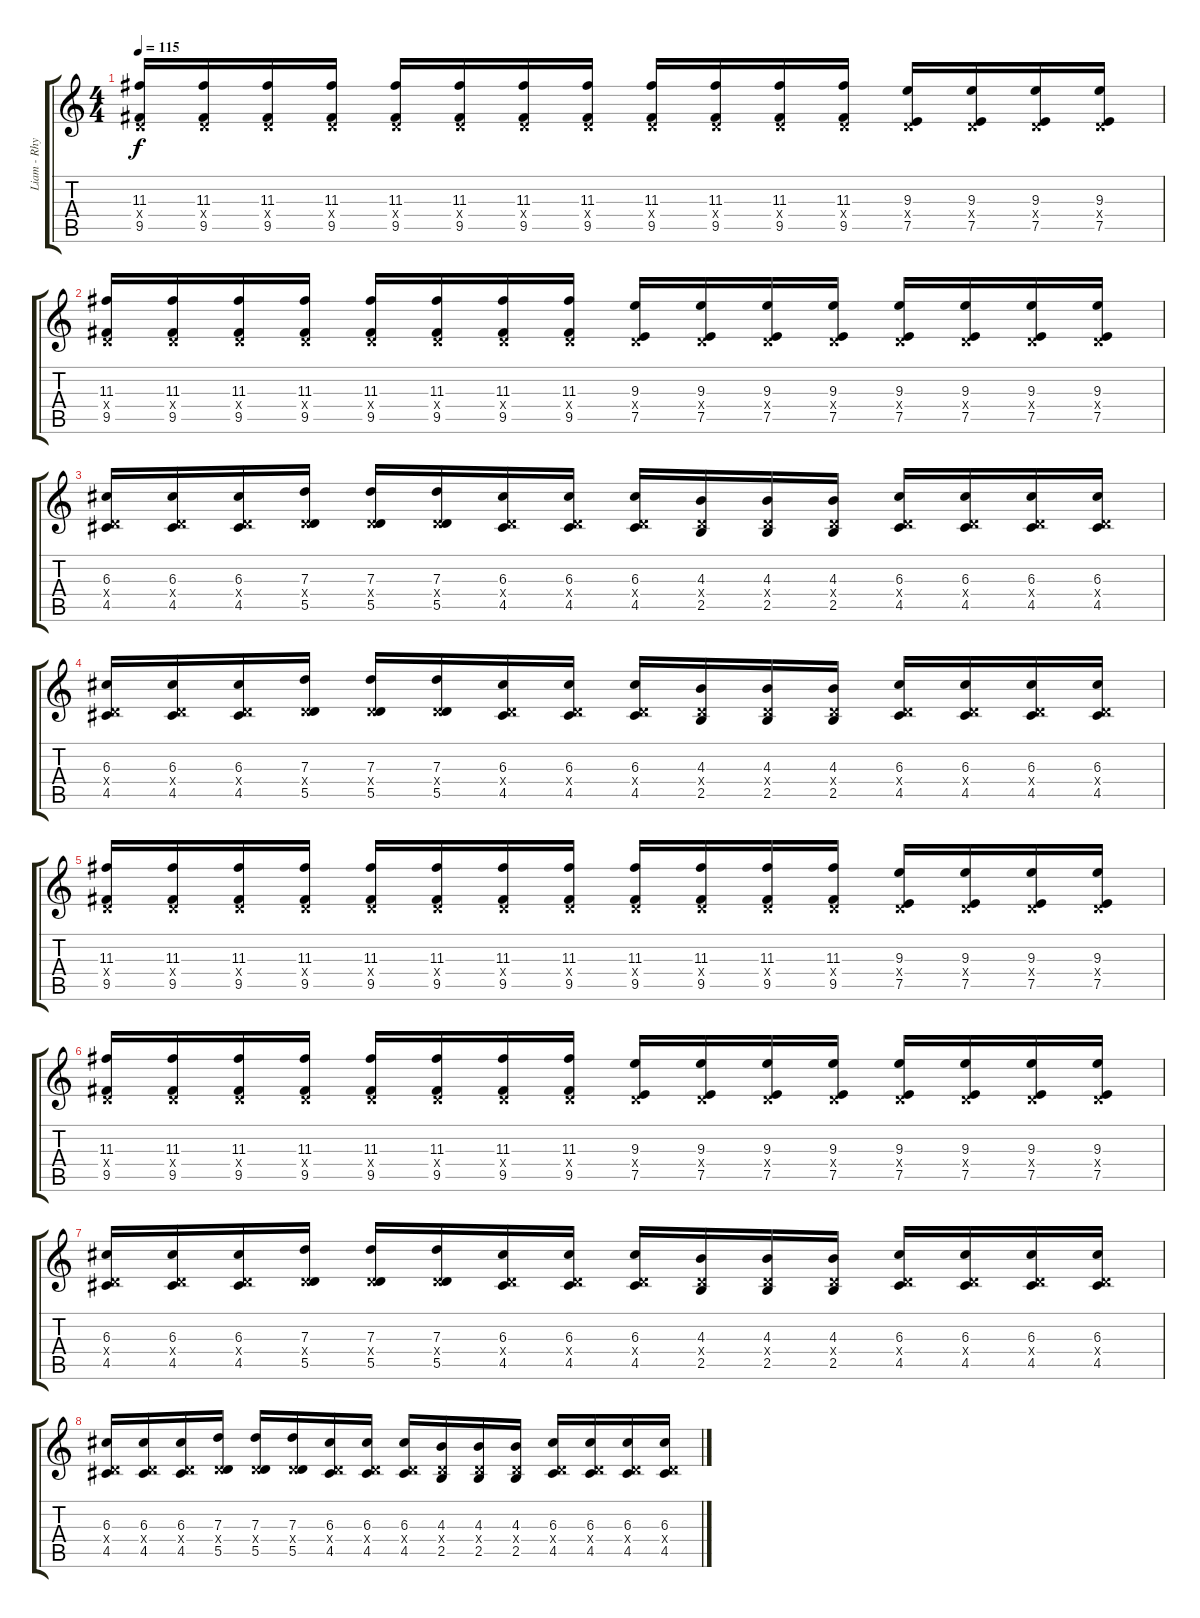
\track ("Liam - Rhythm Guitar" "Liam - Rhy") {instrument distortionguitar}
\staff {score tabs}
\tuning (E4 B3 G3 D3 A2 D2) {hide}
\ts (4 4)
\tempo 115
\clef g2
\ks c
(11.3 0.4{x} 9.5).16{dy f} (11.3 0.4{x} 9.5).16 (11.3 0.4{x} 9.5).16 (11.3 0.4{x} 9.5).16 (11.3 0.4{x} 9.5).16 (11.3 0.4{x} 9.5).16 (11.3 0.4{x} 9.5).16 (11.3 0.4{x} 9.5).16 (11.3 0.4{x} 9.5).16 (11.3 0.4{x} 9.5).16 (11.3 0.4{x} 9.5).16 (11.3 0.4{x} 9.5).16 (9.3 0.4{x} 7.5).16 (9.3 0.4{x} 7.5).16 (9.3 0.4{x} 7.5).16 (9.3 0.4{x} 7.5).16 |
(11.3 0.4{x} 9.5).16 (11.3 0.4{x} 9.5).16 (11.3 0.4{x} 9.5).16 (11.3 0.4{x} 9.5).16 (11.3 0.4{x} 9.5).16 (11.3 0.4{x} 9.5).16 (11.3 0.4{x} 9.5).16 (11.3 0.4{x} 9.5).16 (9.3 0.4{x} 7.5).16 (9.3 0.4{x} 7.5).16 (9.3 0.4{x} 7.5).16 (9.3 0.4{x} 7.5).16 (9.3 0.4{x} 7.5).16 (9.3 0.4{x} 7.5).16 (9.3 0.4{x} 7.5).16 (9.3 0.4{x} 7.5).16 |
(6.3 0.4{x} 4.5).16 (6.3 0.4{x} 4.5).16 (6.3 0.4{x} 4.5).16 (7.3 0.4{x} 5.5).16 (7.3 0.4{x} 5.5).16 (7.3 0.4{x} 5.5).16 (6.3 0.4{x} 4.5).16 (6.3 0.4{x} 4.5).16 (6.3 0.4{x} 4.5).16 (4.3 0.4{x} 2.5).16 (4.3 0.4{x} 2.5).16 (4.3 0.4{x} 2.5).16 (6.3 0.4{x} 4.5).16 (6.3 0.4{x} 4.5).16 (6.3 0.4{x} 4.5).16 (6.3 0.4{x} 4.5).16 |
(6.3 0.4{x} 4.5).16 (6.3 0.4{x} 4.5).16 (6.3 0.4{x} 4.5).16 (7.3 0.4{x} 5.5).16 (7.3 0.4{x} 5.5).16 (7.3 0.4{x} 5.5).16 (6.3 0.4{x} 4.5).16 (6.3 0.4{x} 4.5).16 (6.3 0.4{x} 4.5).16 (4.3 0.4{x} 2.5).16 (4.3 0.4{x} 2.5).16 (4.3 0.4{x} 2.5).16 (6.3 0.4{x} 4.5).16 (6.3 0.4{x} 4.5).16 (6.3 0.4{x} 4.5).16 (6.3 0.4{x} 4.5).16 |
(11.3 0.4{x} 9.5).16 (11.3 0.4{x} 9.5).16 (11.3 0.4{x} 9.5).16 (11.3 0.4{x} 9.5).16 (11.3 0.4{x} 9.5).16 (11.3 0.4{x} 9.5).16 (11.3 0.4{x} 9.5).16 (11.3 0.4{x} 9.5).16 (11.3 0.4{x} 9.5).16 (11.3 0.4{x} 9.5).16 (11.3 0.4{x} 9.5).16 (11.3 0.4{x} 9.5).16 (9.3 0.4{x} 7.5).16 (9.3 0.4{x} 7.5).16 (9.3 0.4{x} 7.5).16 (9.3 0.4{x} 7.5).16 |
(11.3 0.4{x} 9.5).16 (11.3 0.4{x} 9.5).16 (11.3 0.4{x} 9.5).16 (11.3 0.4{x} 9.5).16 (11.3 0.4{x} 9.5).16 (11.3 0.4{x} 9.5).16 (11.3 0.4{x} 9.5).16 (11.3 0.4{x} 9.5).16 (9.3 0.4{x} 7.5).16 (9.3 0.4{x} 7.5).16 (9.3 0.4{x} 7.5).16 (9.3 0.4{x} 7.5).16 (9.3 0.4{x} 7.5).16 (9.3 0.4{x} 7.5).16 (9.3 0.4{x} 7.5).16 (9.3 0.4{x} 7.5).16 |
(6.3 0.4{x} 4.5).16 (6.3 0.4{x} 4.5).16 (6.3 0.4{x} 4.5).16 (7.3 0.4{x} 5.5).16 (7.3 0.4{x} 5.5).16 (7.3 0.4{x} 5.5).16 (6.3 0.4{x} 4.5).16 (6.3 0.4{x} 4.5).16 (6.3 0.4{x} 4.5).16 (4.3 0.4{x} 2.5).16 (4.3 0.4{x} 2.5).16 (4.3 0.4{x} 2.5).16 (6.3 0.4{x} 4.5).16 (6.3 0.4{x} 4.5).16 (6.3 0.4{x} 4.5).16 (6.3 0.4{x} 4.5).16 |
(6.3 0.4{x} 4.5).16 (6.3 0.4{x} 4.5).16 (6.3 0.4{x} 4.5).16 (7.3 0.4{x} 5.5).16 (7.3 0.4{x} 5.5).16 (7.3 0.4{x} 5.5).16 (6.3 0.4{x} 4.5).16 (6.3 0.4{x} 4.5).16 (6.3 0.4{x} 4.5).16 (4.3 0.4{x} 2.5).16 (4.3 0.4{x} 2.5).16 (4.3 0.4{x} 2.5).16 (6.3 0.4{x} 4.5).16 (6.3 0.4{x} 4.5).16 (6.3 0.4{x} 4.5).16 (6.3 0.4{x} 4.5).16
